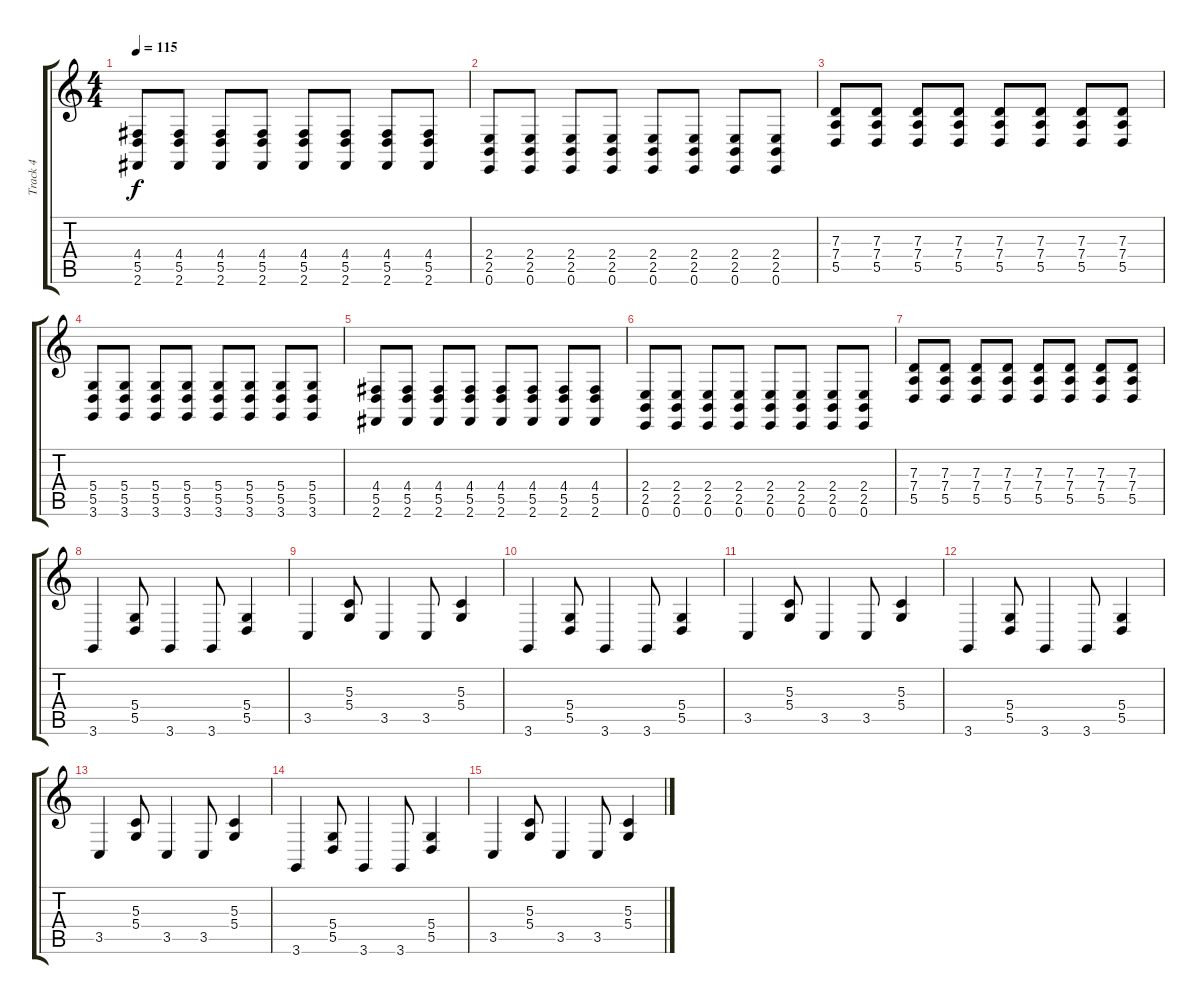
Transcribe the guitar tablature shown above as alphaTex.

\track ("Track 4" "Track 4") {instrument acousticgrandpiano}
\staff {score tabs}
\tuning (E4 B3 G3 D3 A2 E2) {hide}
\ts (4 4)
\tempo 115
\clef g2
\ks c
(4.4 5.5 2.6).8{dy f} (4.4 5.5 2.6).8 (4.4 5.5 2.6).8 (4.4 5.5 2.6).8 (4.4 5.5 2.6).8 (4.4 5.5 2.6).8 (4.4 5.5 2.6).8 (4.4 5.5 2.6).8 |
(2.4 2.5 0.6).8 (2.4 2.5 0.6).8 (2.4 2.5 0.6).8 (2.4 2.5 0.6).8 (2.4 2.5 0.6).8 (2.4 2.5 0.6).8 (2.4 2.5 0.6).8 (2.4 2.5 0.6).8 |
(7.3 7.4 5.5).8 (7.3 7.4 5.5).8 (7.3 7.4 5.5).8 (7.3 7.4 5.5).8 (7.3 7.4 5.5).8 (7.3 7.4 5.5).8 (7.3 7.4 5.5).8 (7.3 7.4 5.5).8 |
(5.4 5.5 3.6).8 (5.4 5.5 3.6).8 (5.4 5.5 3.6).8 (5.4 5.5 3.6).8 (5.4 5.5 3.6).8 (5.4 5.5 3.6).8 (5.4 5.5 3.6).8 (5.4 5.5 3.6).8 |
(4.4 5.5 2.6).8 (4.4 5.5 2.6).8 (4.4 5.5 2.6).8 (4.4 5.5 2.6).8 (4.4 5.5 2.6).8 (4.4 5.5 2.6).8 (4.4 5.5 2.6).8 (4.4 5.5 2.6).8 |
(2.4 2.5 0.6).8 (2.4 2.5 0.6).8 (2.4 2.5 0.6).8 (2.4 2.5 0.6).8 (2.4 2.5 0.6).8 (2.4 2.5 0.6).8 (2.4 2.5 0.6).8 (2.4 2.5 0.6).8 |
(7.3 7.4 5.5).8 (7.3 7.4 5.5).8 (7.3 7.4 5.5).8 (7.3 7.4 5.5).8 (7.3 7.4 5.5).8 (7.3 7.4 5.5).8 (7.3 7.4 5.5).8 (7.3 7.4 5.5).8 |
3.6.4 (5.4 5.5).8 3.6.4 3.6.8 (5.4 5.5).4 |
3.5.4 (5.3 5.4).8 3.5.4 3.5.8 (5.3 5.4).4 |
3.6.4 (5.4 5.5).8 3.6.4 3.6.8 (5.4 5.5).4 |
3.5.4 (5.3 5.4).8 3.5.4 3.5.8 (5.3 5.4).4 |
3.6.4 (5.4 5.5).8 3.6.4 3.6.8 (5.4 5.5).4 |
3.5.4 (5.3 5.4).8 3.5.4 3.5.8 (5.3 5.4).4 |
3.6.4 (5.4 5.5).8 3.6.4 3.6.8 (5.4 5.5).4 |
3.5.4 (5.3 5.4).8 3.5.4 3.5.8 (5.3 5.4).4
